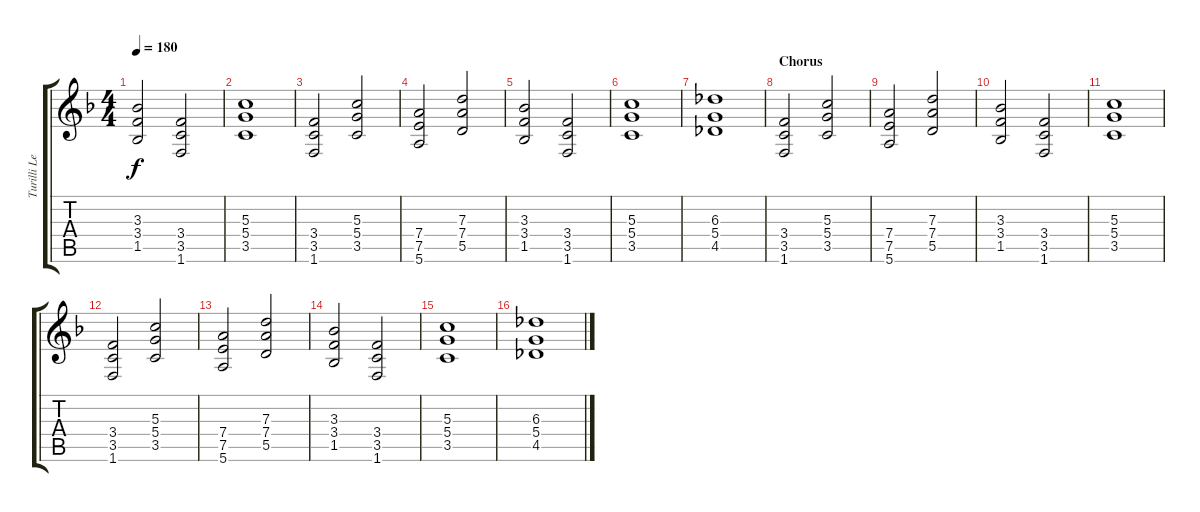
\track ("Turilli Lead" "Turilli Le") {instrument distortionguitar}
\staff {score tabs}
\tuning (E4 B3 G3 D3 A2 E2) {hide}
\ts (4 4)
\tempo 180
\clef g2
\ks dminor
(3.3 3.4 1.5).2{dy f} (3.4 3.5 1.6).2 |
(5.3 5.4 3.5).1 |
(3.4 3.5 1.6).2 (5.3 5.4 3.5).2 |
(7.4 7.5 5.6).2 (7.3 7.4 5.5).2 |
(3.3 3.4 1.5).2 (3.4 3.5 1.6).2 |
(5.3 5.4 3.5).1 |
(6.3 5.4 4.5).1 |
\section ("" "Chorus")
(3.4 3.5 1.6).2 (5.3 5.4 3.5).2 |
(7.4 7.5 5.6).2 (7.3 7.4 5.5).2 |
(3.3 3.4 1.5).2 (3.4 3.5 1.6).2 |
(5.3 5.4 3.5).1 |
(3.4 3.5 1.6).2 (5.3 5.4 3.5).2 |
(7.4 7.5 5.6).2 (7.3 7.4 5.5).2 |
(3.3 3.4 1.5).2 (3.4 3.5 1.6).2 |
(5.3 5.4 3.5).1 |
(6.3 5.4 4.5).1
